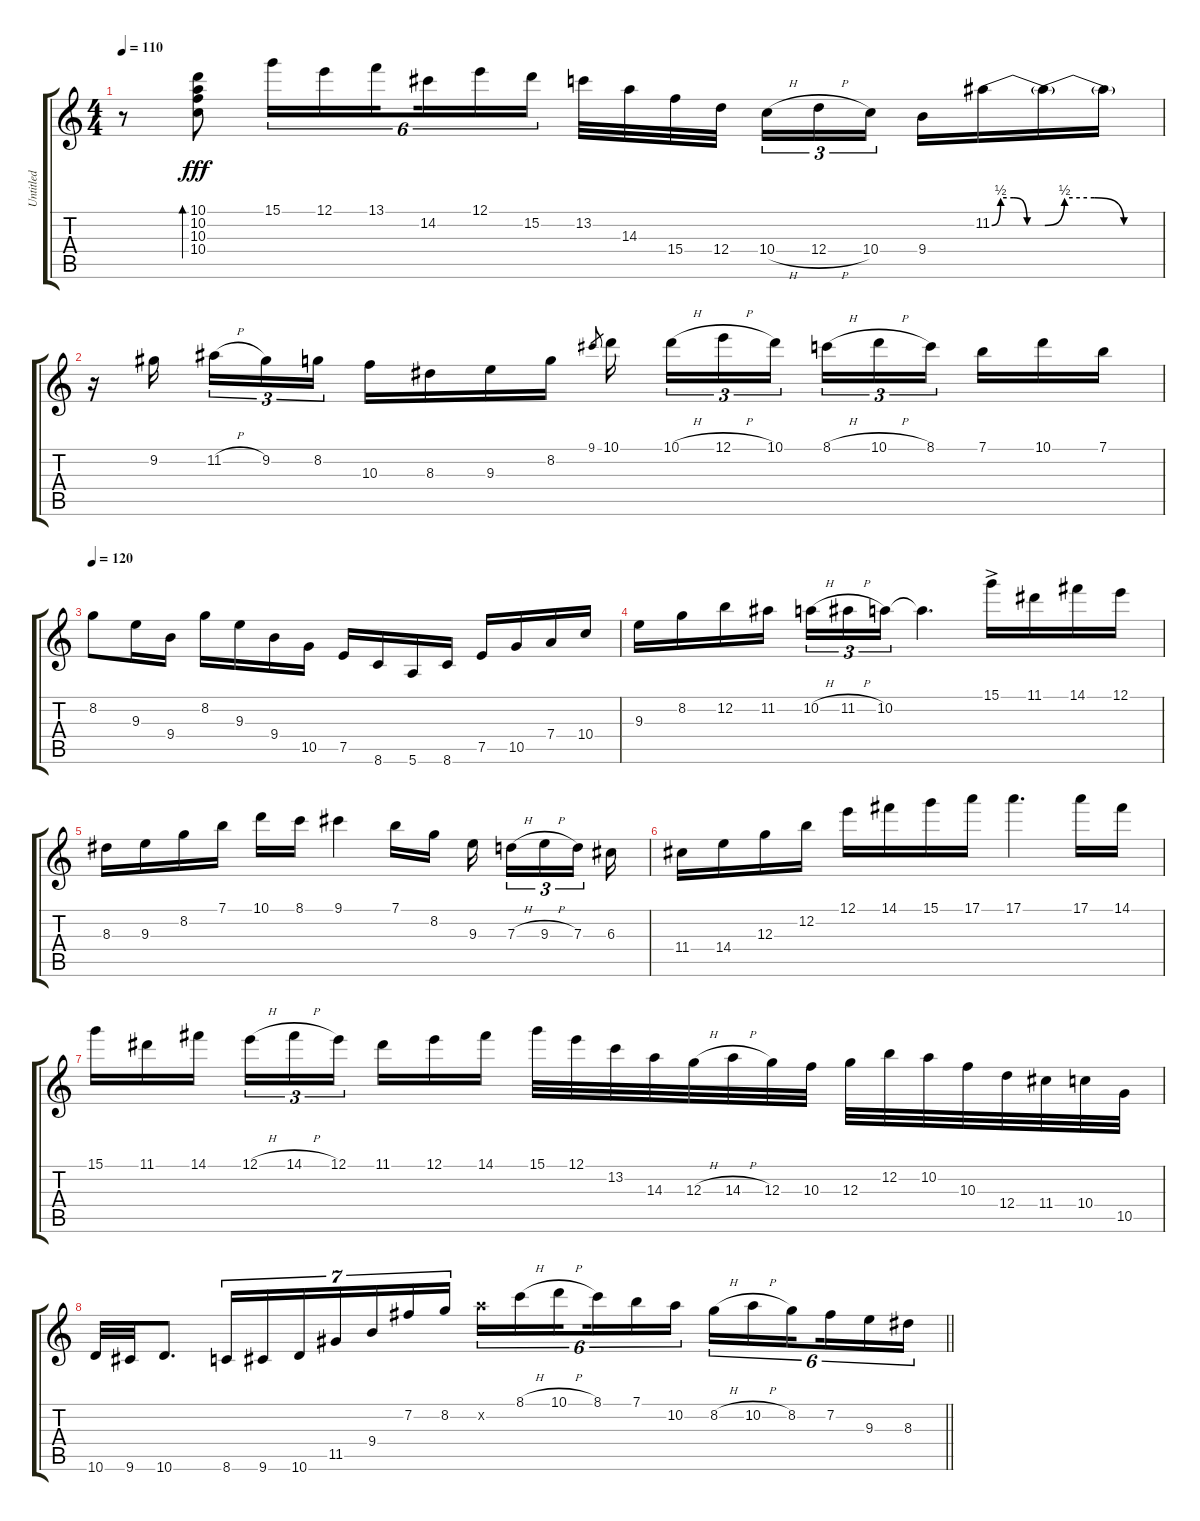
\track ("Untitled" "Untitled") {instrument acousticguitarnylon}
\staff {score tabs}
\tuning (E4 B3 G3 D3 A2 E2) {hide}
\ts (4 4)
\tempo 110
\clef g2
\ks c
r.8{dy fff} (10.1 10.2 10.3 10.4).8{bd 30} 15.1.16{tu (6 4)} 12.1.16{tu (6 4)} 13.1.16{tu (6 4) beam splitsecondary} 14.2.16{tu (6 4)} 12.1.16{tu (6 4)} 15.2.16{tu (6 4)} 13.2.32 14.3.32 15.4.32 12.4.32{beam splitsecondary} 10.4{h}.16{tu (3 2)} 12.4{h}.16{tu (3 2)} 10.4.16{tu (3 2)} 9.4.16 11.2{be (custom 0 0 10 2 25 2 40 0 60 0)}.16 11.2{be (custom 0 0 10 2 25 2 40 0 60 0) t}.16 11.2{t}.16 |
r.16 9.2.16{beam splitsecondary} 11.2{h}.16{tu (3 2)} 9.2.16{tu (3 2)} 8.2.16{tu (3 2)} 10.3.16 8.3.16 9.3.16 8.2.16 9.1.8{gr} 10.1.16{beam splitsecondary} 10.1{h}.16{tu (3 2)} 12.1{h}.16{tu (3 2)} 10.1.16{tu (3 2) beam splitsecondary} 8.1{h}.16{tu (3 2)} 10.1{h}.16{tu (3 2)} 8.1.16{tu (3 2) beam splitsecondary} 7.1.16 10.1.16 7.1.16 |
\tempo 120
8.2.8 9.3.16 9.4.16 8.2.16 9.3.16 9.4.16 10.5.16 7.5.16 8.6.16 5.6.16 8.6.16 7.5.16 10.5.16 7.4.16 10.4.16 |
9.3.16 8.2.16 12.2.16 11.2.16 10.2{h}.16{tu (3 2)} 11.2{h}.16{tu (3 2)} 10.2.16{tu (3 2)} 10.2{t}.4{d} 15.1{ac}.16 11.1.16 14.1.16 12.1.16 |
8.3.16 9.3.16 8.2.16 7.1.16 10.1.16 8.1.16 9.1.4 7.1.16 8.2.16 9.3.16{beam splitsecondary} 7.3{h}.16{tu (3 2)} 9.3{h}.16{tu (3 2)} 7.3.16{tu (3 2) beam splitsecondary} 6.3.16 |
11.4.16 14.4.16 12.3.16 12.2.16 12.1.16 14.1.16 15.1.16 17.1.16 17.1.4{d} 17.1.16 14.1.16 |
15.1.16 11.1.16 14.1.16{beam splitsecondary} 12.1{h}.16{tu (3 2)} 14.1{h}.16{tu (3 2)} 12.1.16{tu (3 2) beam splitsecondary} 11.1.16 12.1.16 14.1.16 15.1.32 12.1.32 13.2.32 14.3.32 12.3{h}.32 14.3{h}.32 12.3.32 10.3.32 12.3.32 12.2.32 10.2.32 10.3.32 12.4.32 11.4.32 10.4.32 10.5.32 |
\barLineRight lightlight
10.6.32 9.6.32 10.6.8{d} 8.6.16{tu (7 4)} 9.6.16{tu (7 4)} 10.6.16{tu (7 4)} 11.5.16{tu (7 4)} 9.4.16{tu (7 4)} 7.2.16{tu (7 4)} 8.2.16{tu (7 4)} 10.2{x}.16{tu (6 4)} 8.1{h}.16{tu (6 4)} 10.1{h}.16{tu (6 4) beam splitsecondary} 8.1.16{tu (6 4)} 7.1.16{tu (6 4)} 10.2.16{tu (6 4)} 8.2{h}.16{tu (6 4)} 10.2{h}.16{tu (6 4)} 8.2.16{tu (6 4) beam splitsecondary} 7.2.16{tu (6 4)} 9.3.16{tu (6 4)} 8.3.16{tu (6 4)}
